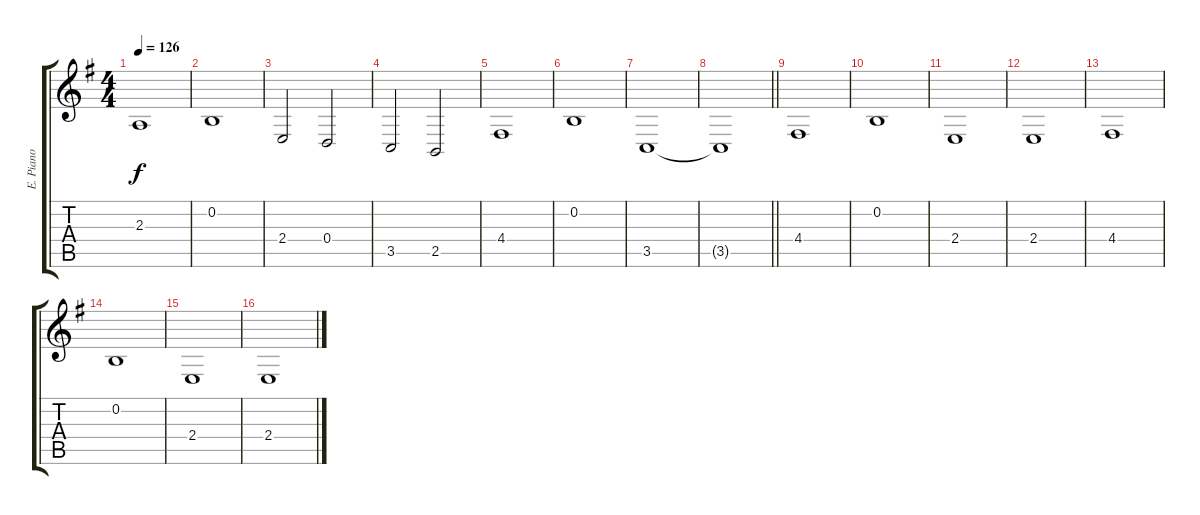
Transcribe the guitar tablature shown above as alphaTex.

\track ("E. Piano" "E. Piano") {instrument electricgrandpiano}
\staff {score tabs}
\tuning (E4 B3 G3 D3 A2 E2) {hide}
\ts (4 4)
\tempo 126
\clef g2
\ks g
2.3.1{dy f} |
0.2.1 |
2.4.2 0.4.2 |
3.5.2 2.5.2 |
4.4.1 |
0.2.1 |
3.5.1 |
\barLineRight lightlight
3.5{t}.1 |
4.4.1 |
0.2.1 |
2.4.1 |
2.4.1 |
4.4.1 |
0.2.1 |
2.4.1 |
2.4.1
